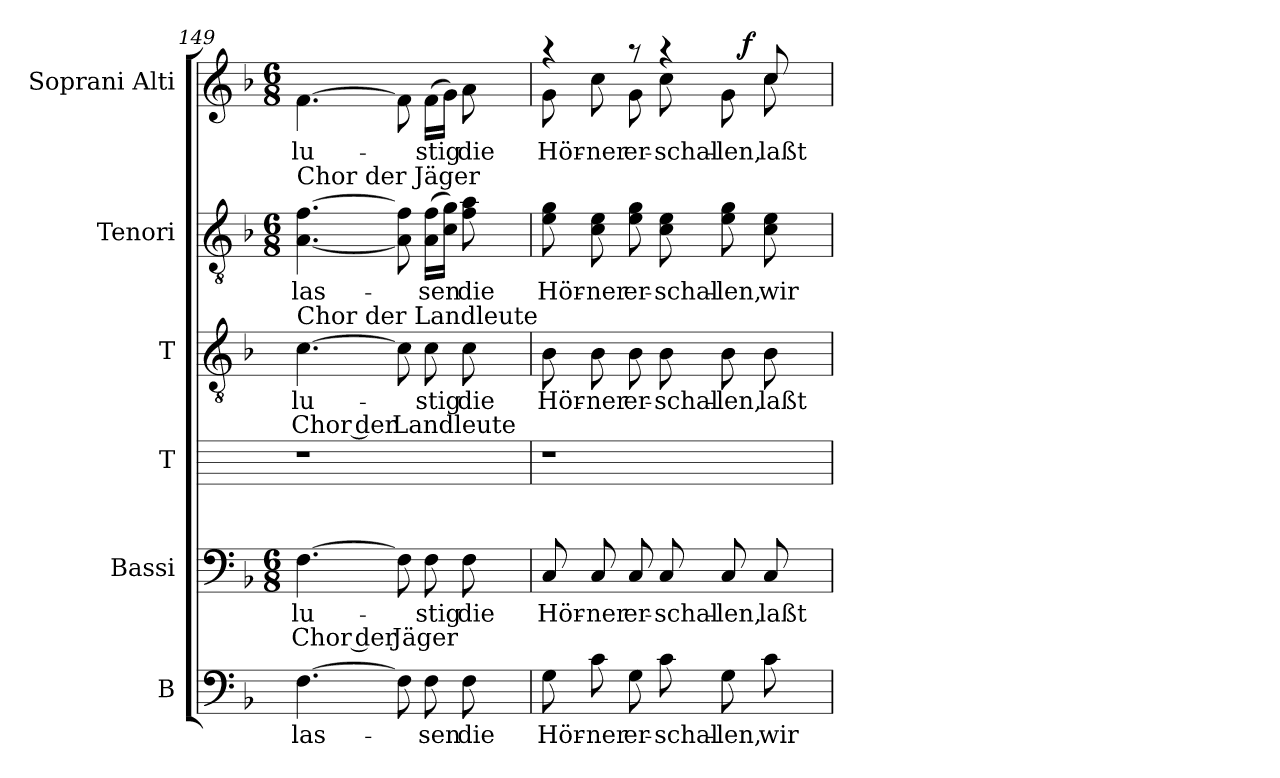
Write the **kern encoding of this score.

**kern	**text	**kern	**text	**text	**kern	**kern	**text	**text	**kern	**text	**kern	**text	**dynam
*part6	*part6	*part5	*part5	*part5	*part4	*part3	*part3	*part3	*part2	*part2	*part1	*part1	*part1
*staff6	*staff6	*staff5	*staff5	*staff5	*staff4	*staff3	*staff3	*staff3	*staff2	*staff2	*staff1	*staff1	*staff1
*I"B	*	*I"Bassi	*	*	*I"T	*I"T	*	*	*I"Tenori	*	*I"Soprani  Alti	*	*
*I'B	*	*I'B	*	*	*I'T	*I'T	*	*	*I'T	*	*I'S  A	*	*
!!LO:PB:g=z
*clefF4	*	*clefF4	*	*	*	*clefGv2	*	*	*clefGv2	*	*clefG2	*	*
*k[b-]	*	*k[b-]	*	*	*	*k[b-]	*	*	*k[b-]	*	*k[b-]	*	*
*F:	*	*F:	*	*	*	*F:	*	*	*F:	*	*F:	*	*
*	*	*M6/8	*	*	*	*	*	*	*M6/8	*	*M6/8	*	*
=149	=149	=149	=149	=149	=149	=149	=149	=149	=149	=149	=149	=149	=149
!	!	!	!	!	!	!	!	!	!LO:TX:a:t=Chor der Jäger	!	!	!	!
!	!	!	!	!	!	!LO:TX:a:t=Chor der Landleute	!	!	!	!	!	!	!
!	!LO:LY:b:cj	!	!LO:LY:b:cj	!LO:LY:b:rj	!	!	!LO:LY:b:cj	!LO:LY:b:rj	!	!LO:LY:b:cj	!	!LO:LY:b:cj	!
[>4.F\	las-	[>4.F\	lu-	-Chor der	1r	[>4.c\	lu-	-Chor der	[>4.f\ [<4.A\	las-	[<4.f\	lu-	.
!	!	!	!	!LO:LY:b:cj	!	!	!	!LO:LY:b	!	!	!	!	!
8F\]	.	8F\]	.	Jäger	.	8c\]	.	Landleute	8f\] 8A\]	.	8f\]	.	.
!	!LO:LY:b:cj	!	!LO:LY:b:cj	!	!	!	!LO:LY:b:cj	!	!	!LO:LY:b:cj	!	!LO:LY:b:cj	!
8F\	-sen	8F\	stig	.	.	8c\	stig	.	(>16f\ 16A\L	-sen	(>16f\L	-stig	.
.	.	.	.	.	.	.	.	.	16g\ 16c\J)	.	16g\J)	.	.
!	!LO:LY:b:cj	!	!LO:LY:b:cj	!	!	!	!LO:LY:b:cj	!	!	!LO:LY:b:cj	!	!LO:LY:b:cj	!
8F\	die	8F\	die	.	.	8c\	die	.	8a\ 8f\	die	8a\	die	.
4ryy	.	4ryy	.	.	.	4ryy	.	.	4ryy	.	4ryy	.	.
=150	=150	=150	=150	=150	=150	=150	=150	=150	=150	=150	=150	=150	=150
!	!LO:LY:b:cj	!	!LO:LY:b:cj	!	!	!	!LO:LY:b:cj	!	!	!LO:LY:b:cj	!	!LO:LY:b:cj	!
*	*	*	*	*	*	*	*	*	*	*	*^	*	*
*	*	*	*	*	*	*	*	*	*	*	*	*^	*	*
8G\	Hör-	8C/	Hör-	.	1r	8B-\	Hör-	.	8g\ 8e\	Hör-	4raa	8g\	2ryy	Hör-	.
!	!LO:LY:b:cj	!	!LO:LY:b:cj	!	!	!	!LO:LY:b:cj	!	!	!LO:LY:b:cj	!	!	!	!LO:LY:b:cj	!
8c\	-ner	8C/	-ner	.	.	8B-\	-ner	.	8e\ 8c\	-ner	.	8cc\	.	-ner	.
!	!LO:LY:b:cj	!	!LO:LY:b:cj	!	!	!	!LO:LY:b:cj	!	!	!LO:LY:b:cj	!	!	!	!LO:LY:b:cj	!
8G\	er-	8C/	er-	.	.	8B-\	er-	.	8g\ 8e\	er-	8raa	8g\	.	er-	.
!	!LO:LY:b	!	!LO:LY:b	!	!	!	!LO:LY:b	!	!	!LO:LY:b	!	!	!	!LO:LY:b	!
8c\	-schal-	8C/	-schal-	.	.	8B-\	-schal-	.	8e\ 8c\	-schal-	4raa	8cc\	.	-schal-	.
!	!LO:LY:b:rj	!	!LO:LY:b:rj	!	!	!	!LO:LY:b:rj	!	!	!LO:LY:b:rj	!	!	!	!LO:LY:b:rj	!
8G\	-len,	8C/	-len,	.	.	8B-\	-len,	.	8g\ 8e\	-len,	.	8g\	16ryy	-len,	.
!	!	!	!	!	!	!	!	!	!	!	!	!	!	!	!LO:DY:a
.	.	.	.	.	.	.	.	.	.	.	.	.	4..ryy	.	f
!	!LO:LY:b:cj	!	!LO:LY:b:cj	!	!	!	!LO:LY:b:cj	!	!	!LO:LY:b:cj	!	!	!	!LO:LY:b:cj	!
8c\	wir	8C/	laßt	.	.	8B-\	laßt	.	8e\ 8c\	wir	8cc/	8cc\	.	laßt	.
4ryy	.	4ryy	.	.	.	4ryy	.	.	4ryy	.	4ryy	4ryy	.	.	.
*	*	*	*	*	*	*	*	*	*	*	*v	*v	*v	*	*
=	=	=	=	=	=	=	=	=	=	=	=	=	=
*-	*-	*-	*-	*-	*-	*-	*-	*-	*-	*-	*-	*-	*-
